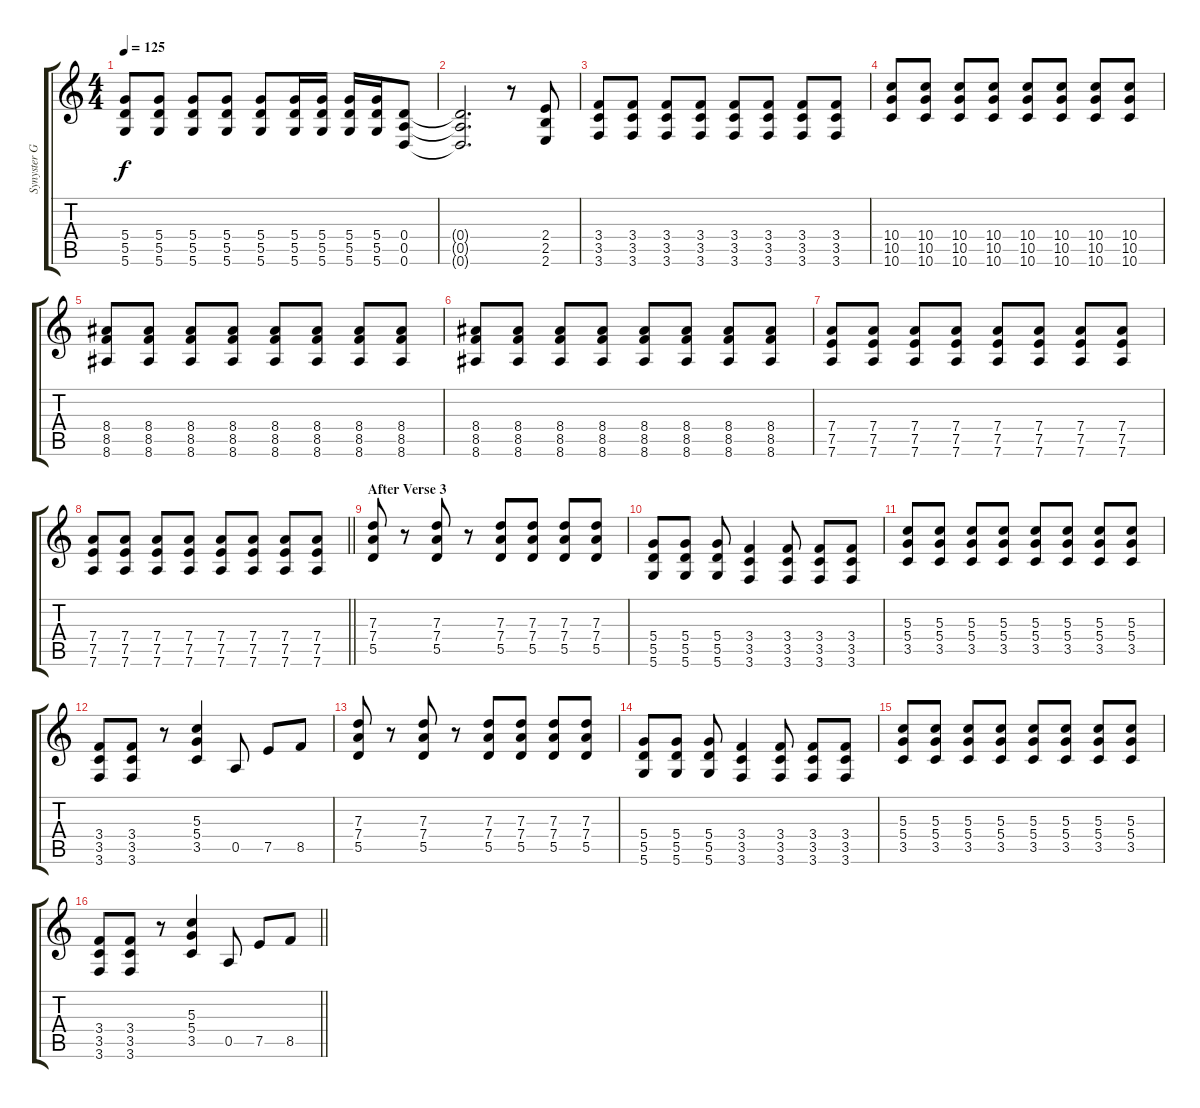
\track ("Synyster Gates" "Synyster G") {instrument distortionguitar}
\staff {score tabs}
\tuning (E4 B3 G3 D3 A2 D2) {hide}
\ts (4 4)
\tempo 125
\clef g2
\ks c
(5.4 5.5 5.6).8{dy f} (5.4 5.5 5.6).8 (5.4 5.5 5.6).8 (5.4 5.5 5.6).8 (5.4 5.5 5.6).8 (5.4 5.5 5.6).16 (5.4 5.5 5.6).16 (5.4 5.5 5.6).16 (5.4 5.5 5.6).16 (0.4 0.5 0.6).8 |
(0.4{t} 0.5{t} 0.6{t}).2{d} r.8 (2.4 2.5 2.6).8 |
(3.4 3.5 3.6).8 (3.4 3.5 3.6).8 (3.4 3.5 3.6).8 (3.4 3.5 3.6).8 (3.4 3.5 3.6).8 (3.4 3.5 3.6).8 (3.4 3.5 3.6).8 (3.4 3.5 3.6).8 |
(10.4 10.5 10.6).8 (10.4 10.5 10.6).8 (10.4 10.5 10.6).8 (10.4 10.5 10.6).8 (10.4 10.5 10.6).8 (10.4 10.5 10.6).8 (10.4 10.5 10.6).8 (10.4 10.5 10.6).8 |
(8.4 8.5 8.6).8 (8.4 8.5 8.6).8 (8.4 8.5 8.6).8 (8.4 8.5 8.6).8 (8.4 8.5 8.6).8 (8.4 8.5 8.6).8 (8.4 8.5 8.6).8 (8.4 8.5 8.6).8 |
(8.4 8.5 8.6).8 (8.4 8.5 8.6).8 (8.4 8.5 8.6).8 (8.4 8.5 8.6).8 (8.4 8.5 8.6).8 (8.4 8.5 8.6).8 (8.4 8.5 8.6).8 (8.4 8.5 8.6).8 |
(7.4 7.5 7.6).8 (7.4 7.5 7.6).8 (7.4 7.5 7.6).8 (7.4 7.5 7.6).8 (7.4 7.5 7.6).8 (7.4 7.5 7.6).8 (7.4 7.5 7.6).8 (7.4 7.5 7.6).8 |
\barLineRight lightlight
(7.4 7.5 7.6).8 (7.4 7.5 7.6).8 (7.4 7.5 7.6).8 (7.4 7.5 7.6).8 (7.4 7.5 7.6).8 (7.4 7.5 7.6).8 (7.4 7.5 7.6).8 (7.4 7.5 7.6).8 |
\section ("" "After Verse 3")
(7.3 7.4 5.5).8 r.8 (7.3 7.4 5.5).8 r.8 (7.3 7.4 5.5).8 (7.3 7.4 5.5).8 (7.3 7.4 5.5).8 (7.3 7.4 5.5).8 |
(5.4 5.5 5.6).8 (5.4 5.5 5.6).8 (5.4 5.5 5.6).8 (3.4 3.5 3.6).4 (3.4 3.5 3.6).8 (3.4 3.5 3.6).8 (3.4 3.5 3.6).8 |
(5.3 5.4 3.5).8 (5.3 5.4 3.5).8 (5.3 5.4 3.5).8 (5.3 5.4 3.5).8 (5.3 5.4 3.5).8 (5.3 5.4 3.5).8 (5.3 5.4 3.5).8 (5.3 5.4 3.5).8 |
(3.4 3.5 3.6).8 (3.4 3.5 3.6).8 r.8 (5.3 5.4 3.5).4 0.5.8 7.5.8 8.5.8 |
(7.3 7.4 5.5).8 r.8 (7.3 7.4 5.5).8 r.8 (7.3 7.4 5.5).8 (7.3 7.4 5.5).8 (7.3 7.4 5.5).8 (7.3 7.4 5.5).8 |
(5.4 5.5 5.6).8 (5.4 5.5 5.6).8 (5.4 5.5 5.6).8 (3.4 3.5 3.6).4 (3.4 3.5 3.6).8 (3.4 3.5 3.6).8 (3.4 3.5 3.6).8 |
(5.3 5.4 3.5).8 (5.3 5.4 3.5).8 (5.3 5.4 3.5).8 (5.3 5.4 3.5).8 (5.3 5.4 3.5).8 (5.3 5.4 3.5).8 (5.3 5.4 3.5).8 (5.3 5.4 3.5).8 |
\barLineRight lightlight
(3.4 3.5 3.6).8 (3.4 3.5 3.6).8 r.8 (5.3 5.4 3.5).4 0.5.8 7.5.8 8.5.8
